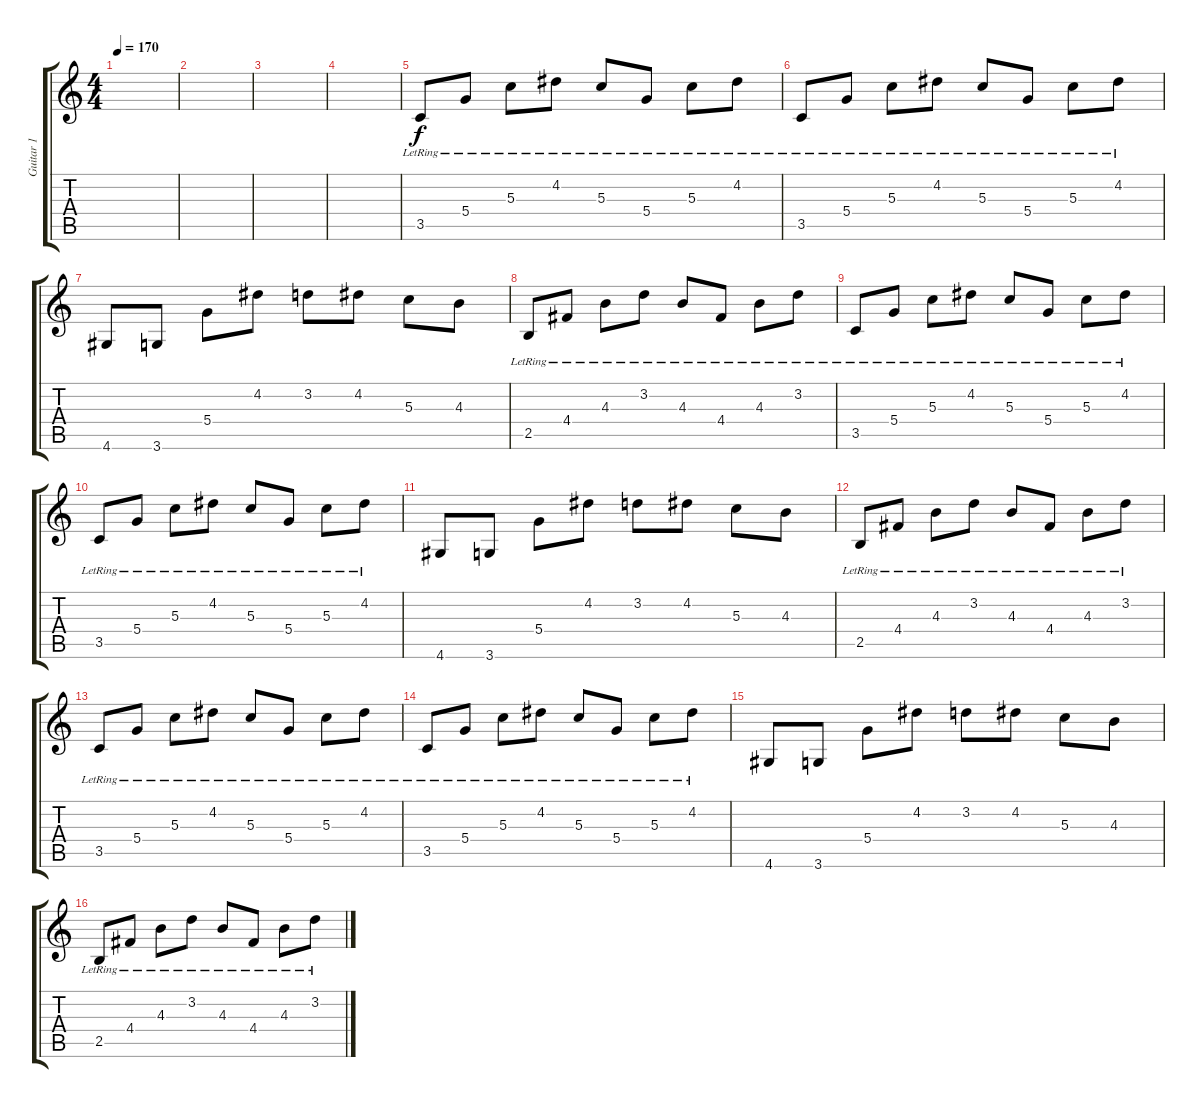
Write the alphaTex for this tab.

\track ("Guitar 1" "Guitar 1") {instrument acousticguitarsteel}
\staff {score tabs}
\tuning (E4 B3 G3 D3 A2 E2) {hide}
\ts (4 4)
\tempo 170
\clef g2
\ks c
|
|
|
|
3.5{lr}.8 5.4{lr}.8 5.3{lr}.8 4.2{lr}.8 5.3{lr}.8 5.4{lr}.8 5.3{lr}.8 4.2{lr}.8 |
3.5{lr}.8 5.4{lr}.8 5.3{lr}.8 4.2{lr}.8 5.3{lr}.8 5.4{lr}.8 5.3{lr}.8 4.2{lr}.8 |
4.6.8 3.6.8 5.4.8 4.2.8 3.2.8 4.2.8 5.3.8 4.3.8 |
2.5{lr}.8 4.4{lr}.8 4.3{lr}.8 3.2{lr}.8 4.3{lr}.8 4.4{lr}.8 4.3{lr}.8 3.2{lr}.8 |
3.5{lr}.8 5.4{lr}.8 5.3{lr}.8 4.2{lr}.8 5.3{lr}.8 5.4{lr}.8 5.3{lr}.8 4.2{lr}.8 |
3.5{lr}.8 5.4{lr}.8 5.3{lr}.8 4.2{lr}.8 5.3{lr}.8 5.4{lr}.8 5.3{lr}.8 4.2{lr}.8 |
4.6.8 3.6.8 5.4.8 4.2.8 3.2.8 4.2.8 5.3.8 4.3.8 |
2.5{lr}.8 4.4{lr}.8 4.3{lr}.8 3.2{lr}.8 4.3{lr}.8 4.4{lr}.8 4.3{lr}.8 3.2{lr}.8 |
3.5{lr}.8 5.4{lr}.8 5.3{lr}.8 4.2{lr}.8 5.3{lr}.8 5.4{lr}.8 5.3{lr}.8 4.2{lr}.8 |
3.5{lr}.8 5.4{lr}.8 5.3{lr}.8 4.2{lr}.8 5.3{lr}.8 5.4{lr}.8 5.3{lr}.8 4.2{lr}.8 |
4.6.8 3.6.8 5.4.8 4.2.8 3.2.8 4.2.8 5.3.8 4.3.8 |
2.5{lr}.8 4.4{lr}.8 4.3{lr}.8 3.2{lr}.8 4.3{lr}.8 4.4{lr}.8 4.3{lr}.8 3.2{lr}.8
